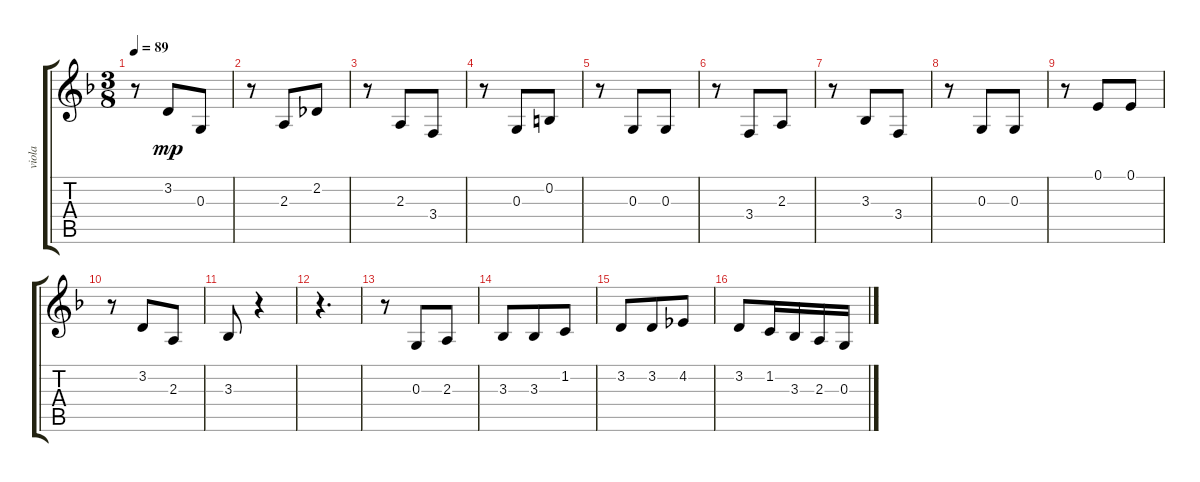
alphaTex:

\track ("viola" "viola") {instrument stringensemble1}
\staff {score tabs}
\tuning (E4 B3 G3 D3 A2 E2) {hide}
\ts (3 8)
\tempo 89
\clef g2
\ks dminor
r.8{dy mp} 3.2.8 0.3.8 |
r.8 2.3.8 2.2.8 |
r.8 2.3.8 3.4.8 |
r.8 0.3.8 0.2.8 |
r.8 0.3.8 0.3.8 |
r.8 3.4.8 2.3.8 |
r.8 3.3.8 3.4.8 |
r.8 0.3.8 0.3.8 |
r.8 0.1.8 0.1.8 |
r.8 3.2.8 2.3.8 |
3.3.8 r.4 |
r.4{d} |
r.8 0.3.8 2.3.8 |
3.3.8 3.3.8 1.2.8 |
3.2.8 3.2.8 4.2.8 |
3.2.8 1.2.16 3.3.16 2.3.16 0.3.16
